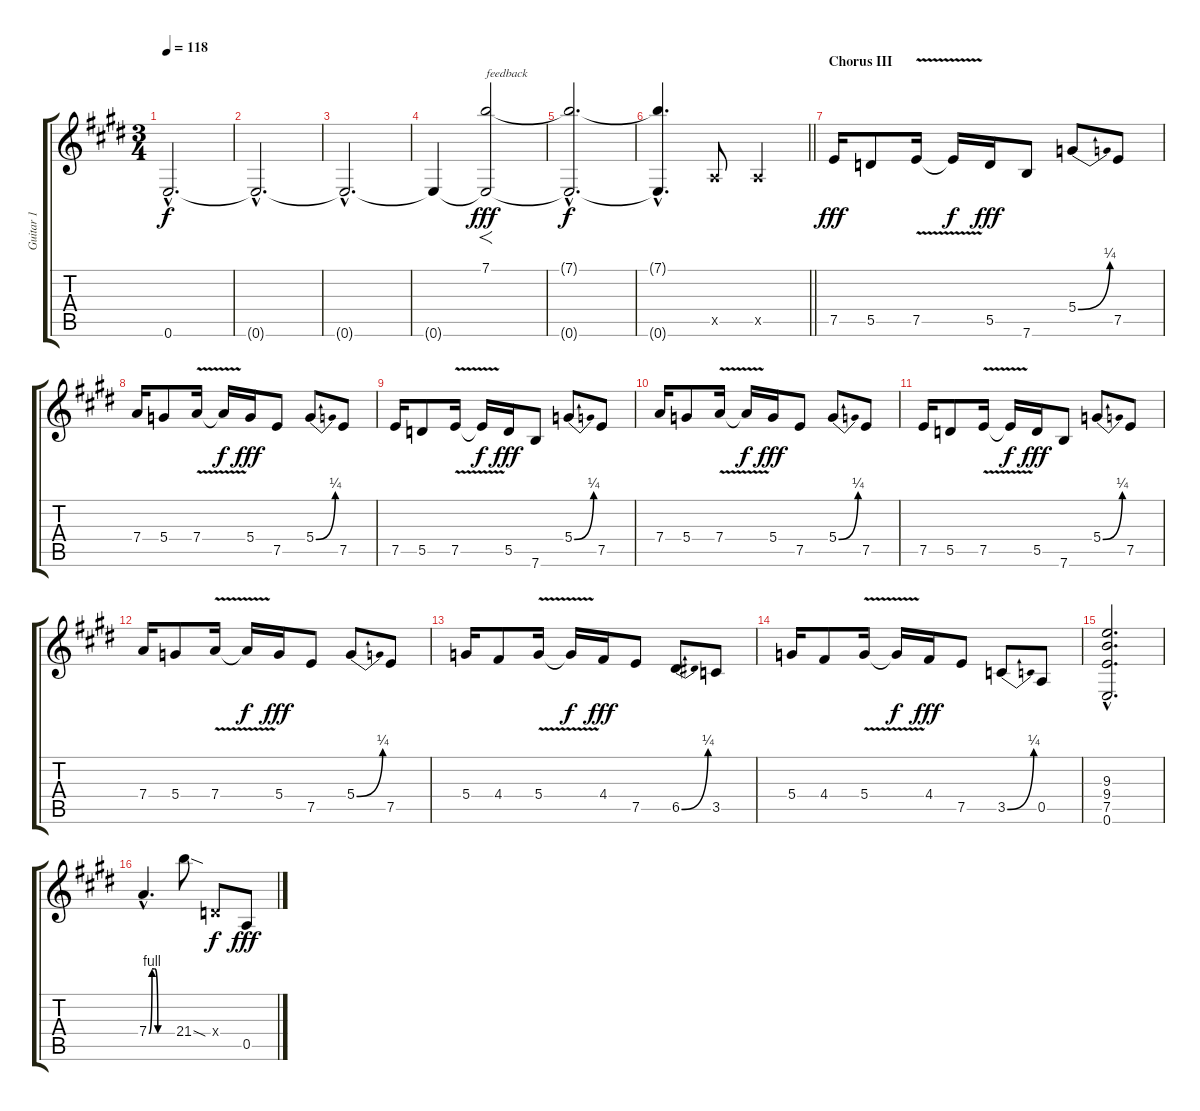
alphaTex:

\track ("Guitar 1" "Guitar 1") {instrument distortionguitar}
\staff {score tabs}
\tuning (E4 B3 G3 D3 A2 E2) {hide}
\ts (3 4)
\tempo 118
\clef g2
\ks e
0.6{hac t}.2{d dy f} |
0.6{hac t}.2{d} |
0.6{hac t}.2{d} |
0.6{t}.4 (7.1 0.6{t}).2{f txt "feedback" dy fff} |
(7.1{hac t} 0.6{hac t}).2{d dy f} |
\barLineRight lightlight
(7.1{hac t} 0.6{hac t}).4{d} 0.5{x}.8 0.5{x}.4 |
\section ("" "Chorus III")
7.5.16{dy fff} 5.5.8 7.5{v}.16 7.5{t}.16{dy f} 5.5.16{dy fff} 7.6.8 5.4{be (bend 0 0 60 1)}.8 7.5.8 |
7.4.16 5.4.8 7.4{v}.16 7.4{t}.16{dy f} 5.4.16{dy fff} 7.5.8 5.4{be (bend 0 0 60 1)}.8 7.5.8 |
7.5.16 5.5.8 7.5{v}.16 7.5{t}.16{dy f} 5.5.16{dy fff} 7.6.8 5.4{be (bend 0 0 60 1)}.8 7.5.8 |
7.4.16 5.4.8 7.4{v}.16 7.4{t}.16{dy f} 5.4.16{dy fff} 7.5.8 5.4{be (bend 0 0 60 1)}.8 7.5.8 |
7.5.16 5.5.8 7.5{v}.16 7.5{t}.16{dy f} 5.5.16{dy fff} 7.6.8 5.4{be (bend 0 0 60 1)}.8 7.5.8 |
7.4.16 5.4.8 7.4{v}.16 7.4{t}.16{dy f} 5.4.16{dy fff} 7.5.8 5.4{be (bend 0 0 60 1)}.8 7.5.8 |
5.4.16 4.4.8 5.4{v}.16 5.4{t}.16{dy f} 4.4.16{dy fff} 7.5.8 6.5{be (bend 0 0 60 1)}.8 3.5.8 |
5.4.16 4.4.8 5.4{v}.16 5.4{t}.16{dy f} 4.4.16{dy fff} 7.5.8 3.5{be (bend 0 0 60 1)}.8 0.5.8 |
(9.3{hac} 9.4{hac} 7.5{hac} 0.6{hac}).2{d} |
7.4{be (custom 0 0 8 4 15 4 23 0 60 0) hac}.4{d} 21.4{sod}.8 0.4{x}.8{dy f} 0.5.8{dy fff}
